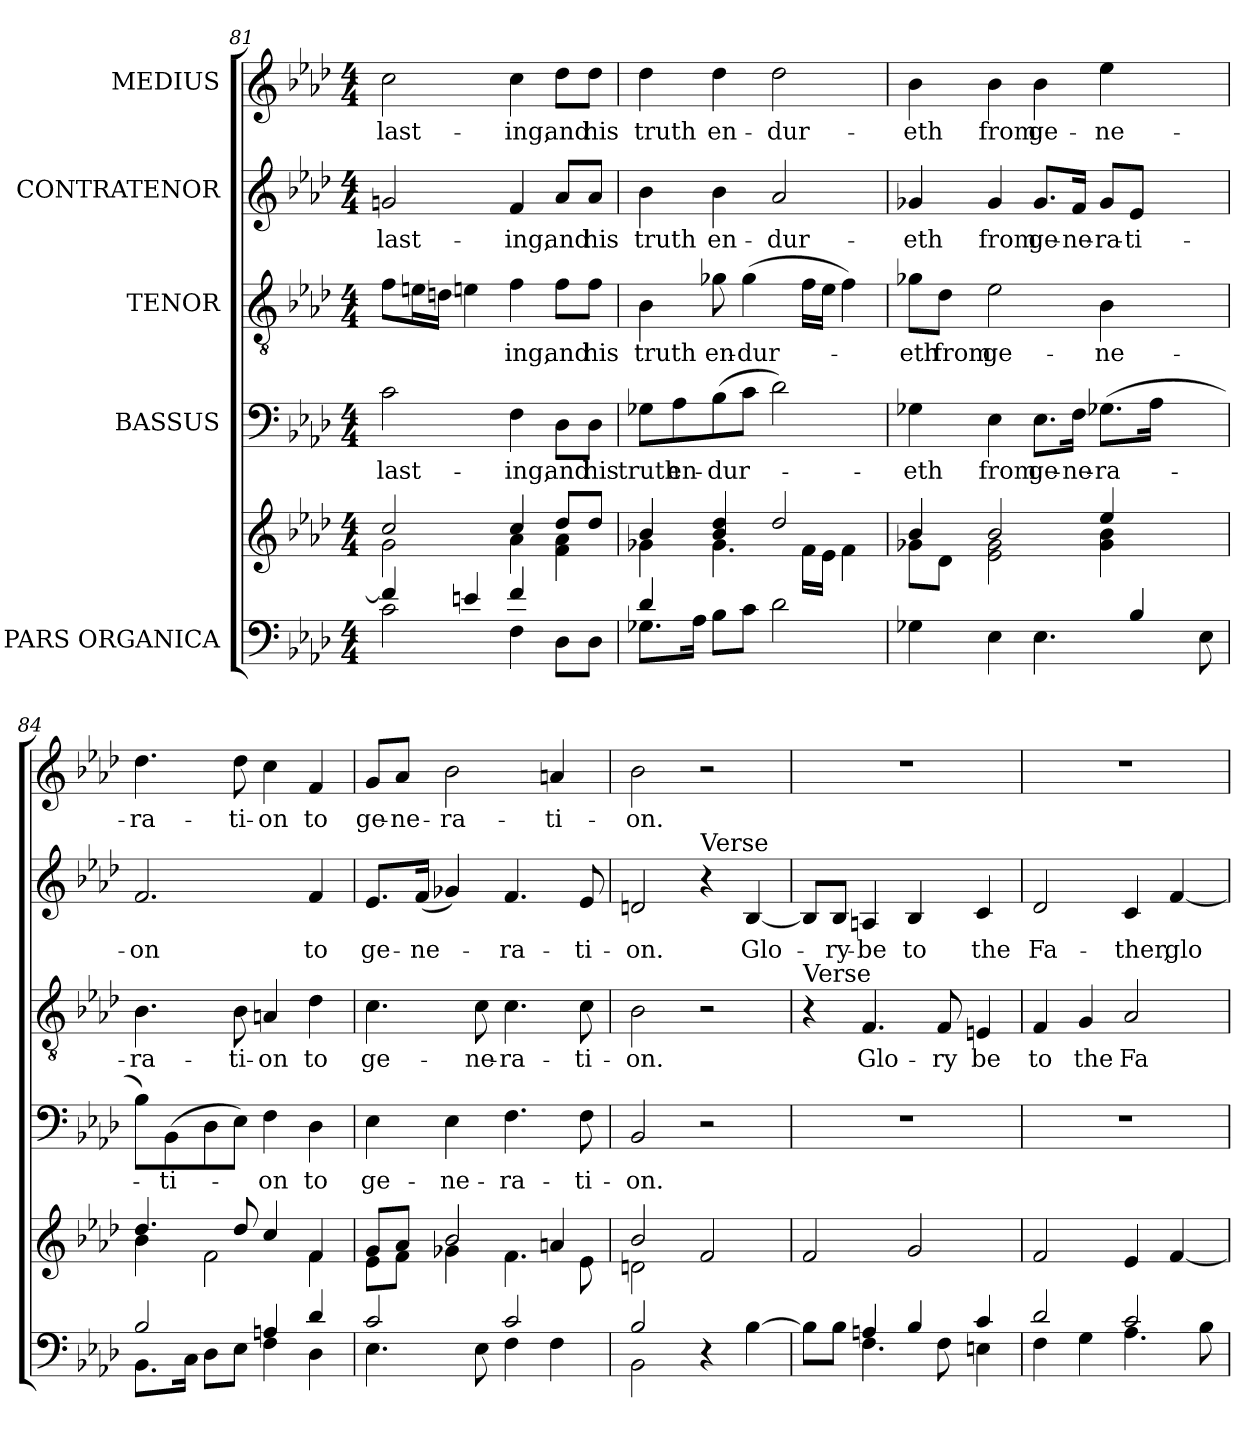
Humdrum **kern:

**kern	**kern	**kern	**text	**kern	**text	**kern	**text	**kern	**text
*part5	*part5	*part4	*part4	*part3	*part3	*part2	*part2	*part1	*part1
*staff6	*staff5	*staff4	*staff4	*staff3	*staff3	*staff2	*staff2	*staff1	*staff1
*I"PARS ORGANICA	*	*I"BASSUS	*	*I"TENOR	*	*I"CONTRATENOR	*	*I"MEDIUS	*
!!LO:PB:g=z
*clefF4	*clefG2	*clefF4	*	*clefGv2	*	*clefG2	*	*clefG2	*
*k[b-e-a-d-]	*k[b-e-a-d-]	*k[b-e-a-d-]	*	*k[b-e-a-d-]	*	*k[b-e-a-d-]	*	*k[b-e-a-d-]	*
*A-:	*A-:	*A-:	*	*A-:	*	*A-:	*	*A-:	*
*M4/4	*M4/4	*M4/4	*	*M4/4	*	*M4/4	*	*M4/4	*
=81	=81	=81	=81	=81	=81	=81	=81	=81	=81
*^	*^	*	*	*	*	*	*	*	*
!	!	!	!	!	!LO:LY:b:cj	!	!	!	!LO:LY:b:cj	!	!LO:LY:b:cj
4f/]	2c\	2cc/	2g\	2c\	-last-	8f\L	.	2gn/	-last-	2cc\	-last-
.	.	.	.	.	.	16en\	.	.	.	.	.
.	.	.	.	.	.	16dn\J	.	.	.	.	.
4en/	.	.	.	.	.	4en\	.	.	.	.	.
!	!	!	!	!	!LO:LY:b:cj	!	!LO:LY:b:cj	!	!LO:LY:b:cj	!	!LO:LY:b:cj
4f/	4F\	4cc/	4a-\	4F\	-ing,	4f\	-ing,	4f/	-ing,	4cc\	-ing,
!	!	!	!	!	!LO:LY:b:cj	!	!LO:LY:b:cj	!	!LO:LY:b:cj	!	!LO:LY:b:cj
4ryy	8D-\L	8dd-/L	4a-\ 4f\	8D-\L	and	8f\L	and	8a-/L	and	8dd-\L	and
!	!	!	!	!	!LO:LY:b:cj	!	!LO:LY:b:cj	!	!LO:LY:b:cj	!	!LO:LY:b:cj
.	8D-\J	8dd-/J	.	8D-\J	his	8f\J	his	8a-/J	his	8dd-\J	his
=82	=82	=82	=82	=82	=82	=82	=82	=82	=82	=82	=82
!	!	!	!	!	!LO:LY:b:cj	!	!LO:LY:b:cj	!	!LO:LY:b:cj	!	!LO:LY:b:cj
4d-/	8.G-X\L	4b-/	4g-X\	8G-X\L	truth	4B-\	truth	4b-\	truth	4dd-\	truth
!	!	!	!	!	!LO:LY:b:cj	!	!	!	!	!	!
.	.	.	.	8A-\	en-	.	.	.	.	.	.
.	16A-\J	.	.	.	.	.	.	.	.	.	.
!	!	!	!	!	!LO:LY:b	!	!LO:LY:b	!	!LO:LY:b:cj	!	!LO:LY:b:cj
2.ryy	8B-\L	4dd-/ 4b-/	4.g-\	(>8B-\	-dur-	8g-X\	en-	4b-\	en-	4dd-\	en-
!	!	!	!	!	!	!	!LO:LY:b:cj	!	!	!	!
.	8c\J	.	.	8c\J	.	(>4g-\	-dur-	.	.	.	.
!	!	!	!	!	!	!	!	!	!LO:LY:b:cj	!	!LO:LY:b:cj
.	2d-\	2dd-/	.	2d-\)	.	.	.	2a-/	-dur-	2dd-\	-dur-
.	.	.	16f\L	.	.	16f\L	.	.	.	.	.
.	.	.	16e-\J	.	.	16e-\J	.	.	.	.	.
.	.	.	4f\	.	.	4f\)	.	.	.	.	.
*v	*v	*	*	*	*	*	*	*	*	*	*
=83	=83	=83	=83	=83	=83	=83	=83	=83	=83	=83
!	!	!	!	!LO:LY:b:cj	!	!LO:LY:b:cj	!	!LO:LY:b:cj	!	!LO:LY:b:cj
4G-X\	4b-/	8g-X\L	4G-X\	-eth	8g-X\L	-eth	4g-X/	-eth	4b-\	-eth
!	!	!	!	!	!	!LO:LY:b:cj	!	!	!	!
.	.	8d-\J	.	.	8d-\J	from	.	.	.	.
!	!	!	!	!LO:LY:b:cj	!	!LO:LY:b:cj	!	!LO:LY:b:cj	!	!LO:LY:b:cj
4E-\	2b-/	2e-\ 2g-\	4E-\	from	2e-\	ge-	4g-/	from	4b-\	from
!	!	!	!	!LO:LY:b	!	!	!	!LO:LY:b	!	!LO:LY:b:cj
4.E-\	.	.	8.E-\L	ge-	.	.	8.g-/L	ge-	4b-\	ge-
!	!	!	!	!LO:LY:b:cj	!	!	!	!LO:LY:b:cj	!	!
.	.	.	16F\J	-ne-	.	.	16f/J	-ne-	.	.
!	!	!	!	!LO:LY:b:rj	!	!LO:LY:b:cj	!	!LO:LY:b:cj	!	!LO:LY:b:cj
.	4ee-/	4b-\ 4g-\	(>8.G-X\L	-ra-	4B-\	-ne-	8g-/L	-ra-	4ee-\	-ne-
!	!	!	!	!	!	!	!	!LO:LY:b:rj	!	!
4B-/	.	.	.	.	.	.	8e-/J	-ti-	.	.
.	.	.	16A-\J	.	.	.	.	.	.	.
.	4ryy	4ryy	4ryy	.	4ryy	.	4ryy	.	4ryy	.
8E-\	.	.	.	.	.	.	.	.	.	.
=84	=84	=84	=84	=84	=84	=84	=84	=84	=84	=84
*^	*	*	*	*	*	*	*	*	*	*
!	!	!	!	!	!	!	!LO:LY:b:cj	!	!LO:LY:b:cj	!	!LO:LY:b:cj
2B-/	8.BB-\L	4.dd-/	4b-\	8B-\L)	.	4.B-\	-ra-	2.f/	-on	4.dd-\	-ra-
!	!	!	!	!	!LO:LY:b:cj	!	!	!	!	!	!
.	.	.	.	(>8BB-\	-ti-	.	.	.	.	.	.
.	16C\J	.	.	.	.	.	.	.	.	.	.
.	8D-\L	.	2f\	8D-\	.	.	.	.	.	.	.
!	!	!	!	!	!	!	!LO:LY:b	!	!	!	!LO:LY:b
.	8E-\J	8dd-/	.	8E-\J)	.	8B-\	-ti-	.	.	8dd-\	-ti-
!	!	!	!	!	!LO:LY:b:cj	!	!LO:LY:b:rj	!	!	!	!LO:LY:b:rj
4An/	4F\	4cc/	.	4F\	-on	4An/	-on	.	.	4cc\	-on
!	!	!	!	!	!LO:LY:b:cj	!	!LO:LY:b:cj	!	!LO:LY:b:cj	!	!LO:LY:b:cj
4d-/	4D-\	4f/	4f\	4D-\	to	4d-\	to	4f/	to	4f/	to
!!LO:LB:g=z
=85	=85	=85	=85	=85	=85	=85	=85	=85	=85	=85	=85
!	!	!	!	!	!LO:LY:b:cj	!	!LO:LY:b:cj	!	!LO:LY:b:cj	!	!LO:LY:b
2c/	4.E-\	8g/L	8e-\L	4E-\	ge-	4.c\	ge-	8.e-/L	ge-	8g/L	ge-
!	!	!	!	!	!	!	!	!	!	!	!LO:LY:b:rj
.	.	8a-/J	8f\J	.	.	.	.	.	.	8a-/J	-ne-
!	!	!	!	!	!	!	!	!	!LO:LY:b:cj	!	!
.	.	.	.	.	.	.	.	(<16f/J	-ne-	.	.
!	!	!	!	!	!LO:LY:b:cj	!	!	!	!	!	!LO:LY:b:cj
.	.	2b-/	4g-X\	4E-\	-ne-	.	.	4g-X/)	.	2b-\	-ra-
!	!	!	!	!	!	!	!LO:LY:b	!	!	!	!
.	8E-\	.	.	.	.	8c\	-ne-	.	.	.	.
!	!	!	!	!	!LO:LY:b:cj	!	!LO:LY:b:rj	!	!LO:LY:b:cj	!	!
2c/	4F\	.	4.f\	4.F\	-ra-	4.c\	-ra-	4.f/	-ra-	.	.
!	!	!	!	!	!	!	!	!	!	!	!LO:LY:b:cj
.	4F\	4an/	.	.	.	.	.	.	.	4an/	-ti-
!	!	!	!	!	!LO:LY:b:cj	!	!LO:LY:b:cj	!	!LO:LY:b:cj	!	!
.	.	.	8e-\	8F\	-ti-	8c\	-ti-	8e-/	-ti-	.	.
=86	=86	=86	=86	=86	=86	=86	=86	=86	=86	=86	=86
!	!	!	!	!	!LO:LY:b:cj	!	!LO:LY:b:cj	!	!LO:LY:b:cj	!	!LO:LY:b:cj
2B-/	2BB-\	2b-/	2dn\	2BB-/	-on.	2B-\	-on.	2dn/	-on.	2b-\	-on.
!	!	!	!	!	!	!	!	!LO:TX:a:t=Verse	!	!	!
2ryy	4r	2f/	2ryy	2r	.	2r	.	4r	.	2r	.
!	!	!	!	!	!	!	!	!	!LO:LY:b:cj	!	!
.	[<4B-\	.	.	.	.	.	.	[<4B-/	Glo-	.	.
*	*	*v	*v	*	*	*	*	*	*	*	*
=87	=87	=87	=87	=87	=87	=87	=87	=87	=87	=87
!	!	!	!	!	!LO:TX:a:t=Verse	!	!	!	!	!
4ryy	8B-\L]	2f/	1r	.	4r	.	8B-/L]	.	1r	.
!	!	!	!	!	!	!	!	!LO:LY:b:cj	!	!
.	8B-\J	.	.	.	.	.	8B-/J	-ry-	.	.
!	!	!	!	!	!	!LO:LY:b:cj	!	!LO:LY:b:cj	!	!
4An/	4.F\	.	.	.	4.F/	Glo-	4An/	-be	.	.
!	!	!	!	!	!	!	!	!LO:LY:b:cj	!	!
4B-/	.	2g/	.	.	.	.	4B-/	to	.	.
!	!	!	!	!	!	!LO:LY:b:cj	!	!	!	!
.	8F\	.	.	.	8F/	-ry	.	.	.	.
!	!	!	!	!	!	!LO:LY:b:cj	!	!LO:LY:b:cj	!	!
4c/	4En\	.	.	.	4En/	be	4c/	the	.	.
=88	=88	=88	=88	=88	=88	=88	=88	=88	=88	=88
!	!	!	!	!	!	!LO:LY:b:cj	!	!LO:LY:b:cj	!	!
2d-/	4F\	2f/	1r	.	4F/	to	2d-/	Fa-	1r	.
!	!	!	!	!	!	!LO:LY:b:cj	!	!	!	!
.	4G\	.	.	.	4G/	the	.	.	.	.
!	!	!	!	!	!	!LO:LY:b:cj	!	!LO:LY:b:cj	!	!
2c/	4.A-\	4e-/	.	.	2A-/	Fa-	4c/	-ther,	.	.
!	!	!	!	!	!	!	!	!LO:LY:b:cj	!	!
.	.	[<4f/	.	.	.	.	[<4f/	glo-	.	.
.	8B-\	.	.	.	.	.	.	.	.	.
*v	*v	*	*	*	*	*	*	*	*	*
=	=	=	=	=	=	=	=	=	=
*-	*-	*-	*-	*-	*-	*-	*-	*-	*-
